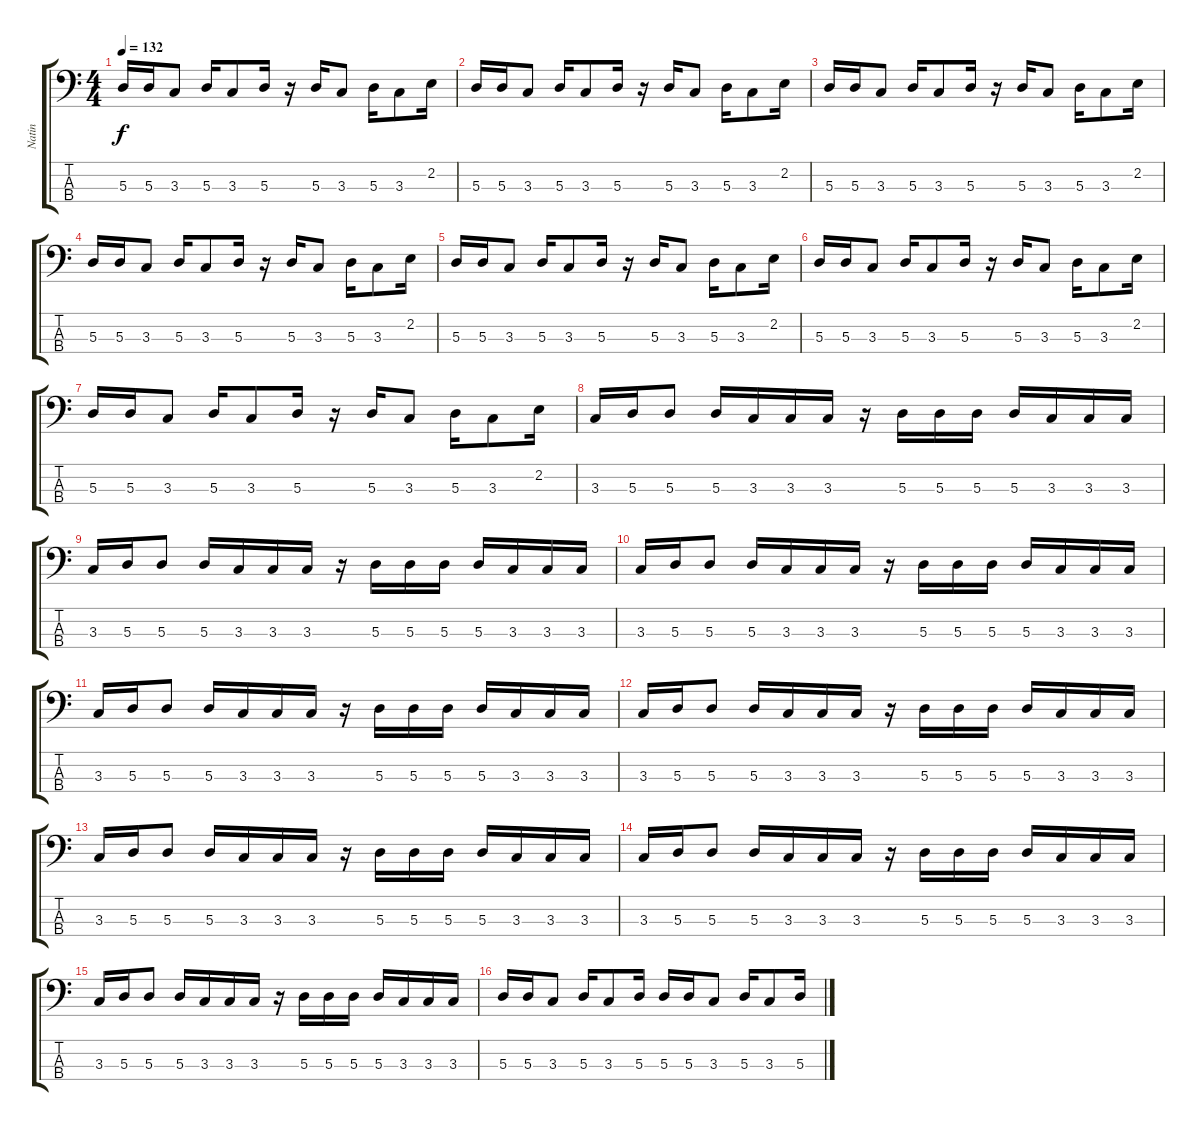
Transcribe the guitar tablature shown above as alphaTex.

\track ("Natin" "Natin") {instrument electricbasspick}
\staff {score tabs}
\tuning (G2 D2 A1 E1) {hide}
\ts (4 4)
\tempo 132
\clef f4
\ks c
5.3.16{dy f} 5.3.16 3.3.8 5.3.16 3.3.8 5.3.16 r.16 5.3.16 3.3.8 5.3.16 3.3.8 2.2.16 |
5.3.16 5.3.16 3.3.8 5.3.16 3.3.8 5.3.16 r.16 5.3.16 3.3.8 5.3.16 3.3.8 2.2.16 |
5.3.16 5.3.16 3.3.8 5.3.16 3.3.8 5.3.16 r.16 5.3.16 3.3.8 5.3.16 3.3.8 2.2.16 |
5.3.16 5.3.16 3.3.8 5.3.16 3.3.8 5.3.16 r.16 5.3.16 3.3.8 5.3.16 3.3.8 2.2.16 |
5.3.16 5.3.16 3.3.8 5.3.16 3.3.8 5.3.16 r.16 5.3.16 3.3.8 5.3.16 3.3.8 2.2.16 |
5.3.16 5.3.16 3.3.8 5.3.16 3.3.8 5.3.16 r.16 5.3.16 3.3.8 5.3.16 3.3.8 2.2.16 |
5.3.16 5.3.16 3.3.8 5.3.16 3.3.8 5.3.16 r.16 5.3.16 3.3.8 5.3.16 3.3.8 2.2.16 |
3.3.16 5.3.16 5.3.8 5.3.16 3.3.16 3.3.16 3.3.16 r.16 5.3.16 5.3.16 5.3.16 5.3.16 3.3.16 3.3.16 3.3.16 |
3.3.16 5.3.16 5.3.8 5.3.16 3.3.16 3.3.16 3.3.16 r.16 5.3.16 5.3.16 5.3.16 5.3.16 3.3.16 3.3.16 3.3.16 |
3.3.16 5.3.16 5.3.8 5.3.16 3.3.16 3.3.16 3.3.16 r.16 5.3.16 5.3.16 5.3.16 5.3.16 3.3.16 3.3.16 3.3.16 |
3.3.16 5.3.16 5.3.8 5.3.16 3.3.16 3.3.16 3.3.16 r.16 5.3.16 5.3.16 5.3.16 5.3.16 3.3.16 3.3.16 3.3.16 |
3.3.16 5.3.16 5.3.8 5.3.16 3.3.16 3.3.16 3.3.16 r.16 5.3.16 5.3.16 5.3.16 5.3.16 3.3.16 3.3.16 3.3.16 |
3.3.16 5.3.16 5.3.8 5.3.16 3.3.16 3.3.16 3.3.16 r.16 5.3.16 5.3.16 5.3.16 5.3.16 3.3.16 3.3.16 3.3.16 |
3.3.16 5.3.16 5.3.8 5.3.16 3.3.16 3.3.16 3.3.16 r.16 5.3.16 5.3.16 5.3.16 5.3.16 3.3.16 3.3.16 3.3.16 |
3.3.16 5.3.16 5.3.8 5.3.16 3.3.16 3.3.16 3.3.16 r.16 5.3.16 5.3.16 5.3.16 5.3.16 3.3.16 3.3.16 3.3.16 |
5.3.16 5.3.16 3.3.8 5.3.16 3.3.8 5.3.16 5.3.16 5.3.16 3.3.8 5.3.16 3.3.8 5.3.16
